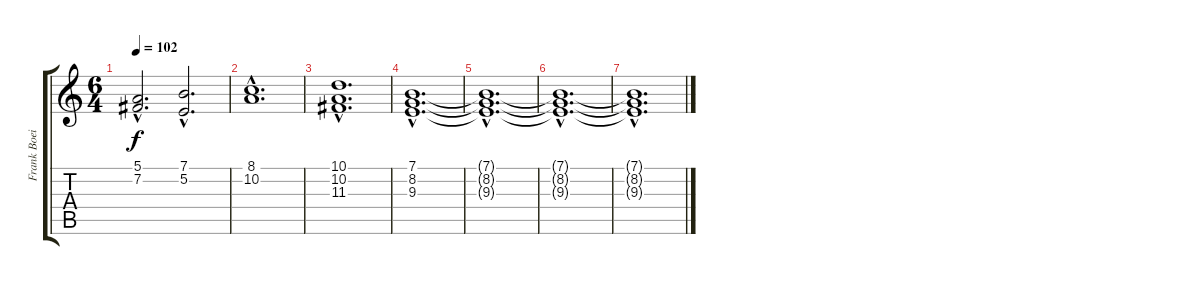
\track ("Frank Boeijen" "Frank Boei") {instrument choiraahs}
\staff {score tabs}
\tuning (E4 B3 G3 D3 A2 E2) {hide}
\ts (6 4)
\tempo 102
\clef g2
\ks c
(5.1{hac} 7.2{hac}).2{d dy f volume 14 instrument choiraahs} (7.1{hac} 5.2{hac}).2{d} |
(8.1{hac} 10.2{hac}).1{d} |
(10.1{hac} 10.2{hac} 11.3{hac}).1{d} |
(7.1{hac} 8.2{hac} 9.3{hac}).1{d} |
(7.1{hac t} 8.2{hac t} 9.3{hac t}).1{d} |
(7.1{hac t} 8.2{hac t} 9.3{hac t}).1{d} |
(7.1{hac t} 8.2{hac t} 9.3{hac t}).1{d volume 0}
